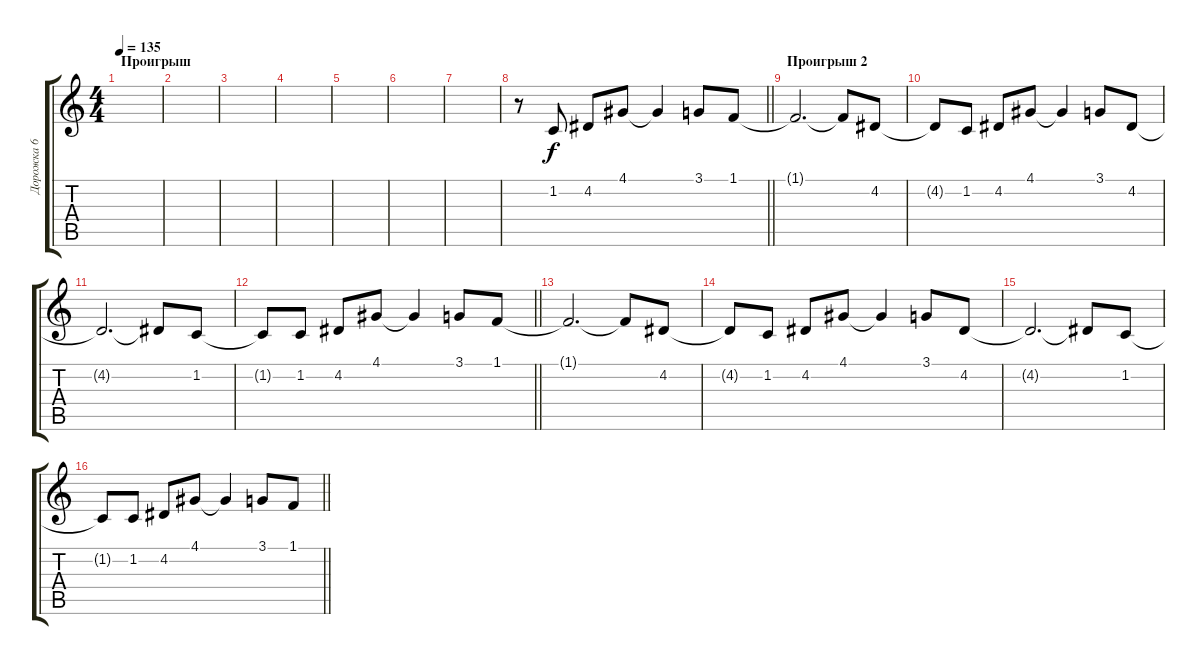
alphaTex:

\track ("Дорожка 6" "Дорожка 6") {instrument pad2warm}
\staff {score tabs}
\tuning (E4 B3 G3 D3 A2 E2) {hide}
\ts (4 4)
\section ("" "Проигрыш")
\tempo 135
\clef g2
\ks c
|
|
|
|
|
|
|
\barLineRight lightlight
r.8{volume 16 instrument frenchhorn} 1.2.8 4.2.8 4.1.8 4.1{t}.4 3.1.8 1.1.8 |
\section ("" "Проигрыш 2")
1.1{t}.2{d} 1.1{t}.8 4.2.8 |
4.2{t}.8 1.2.8 4.2.8 4.1.8 4.1{t}.4 3.1.8 4.2.8 |
4.2{t}.2{d} 4.2{t}.8 1.2.8 |
\barLineRight lightlight
1.2{t}.8 1.2.8 4.2.8 4.1.8 4.1{t}.4 3.1.8 1.1.8 |
1.1{t}.2{d} 1.1{t}.8 4.2.8 |
4.2{t}.8 1.2.8 4.2.8 4.1.8 4.1{t}.4 3.1.8 4.2.8 |
4.2{t}.2{d} 4.2{t}.8 1.2.8 |
\barLineRight lightlight
1.2{t}.8 1.2.8 4.2.8 4.1.8 4.1{t}.4 3.1.8 1.1.8
